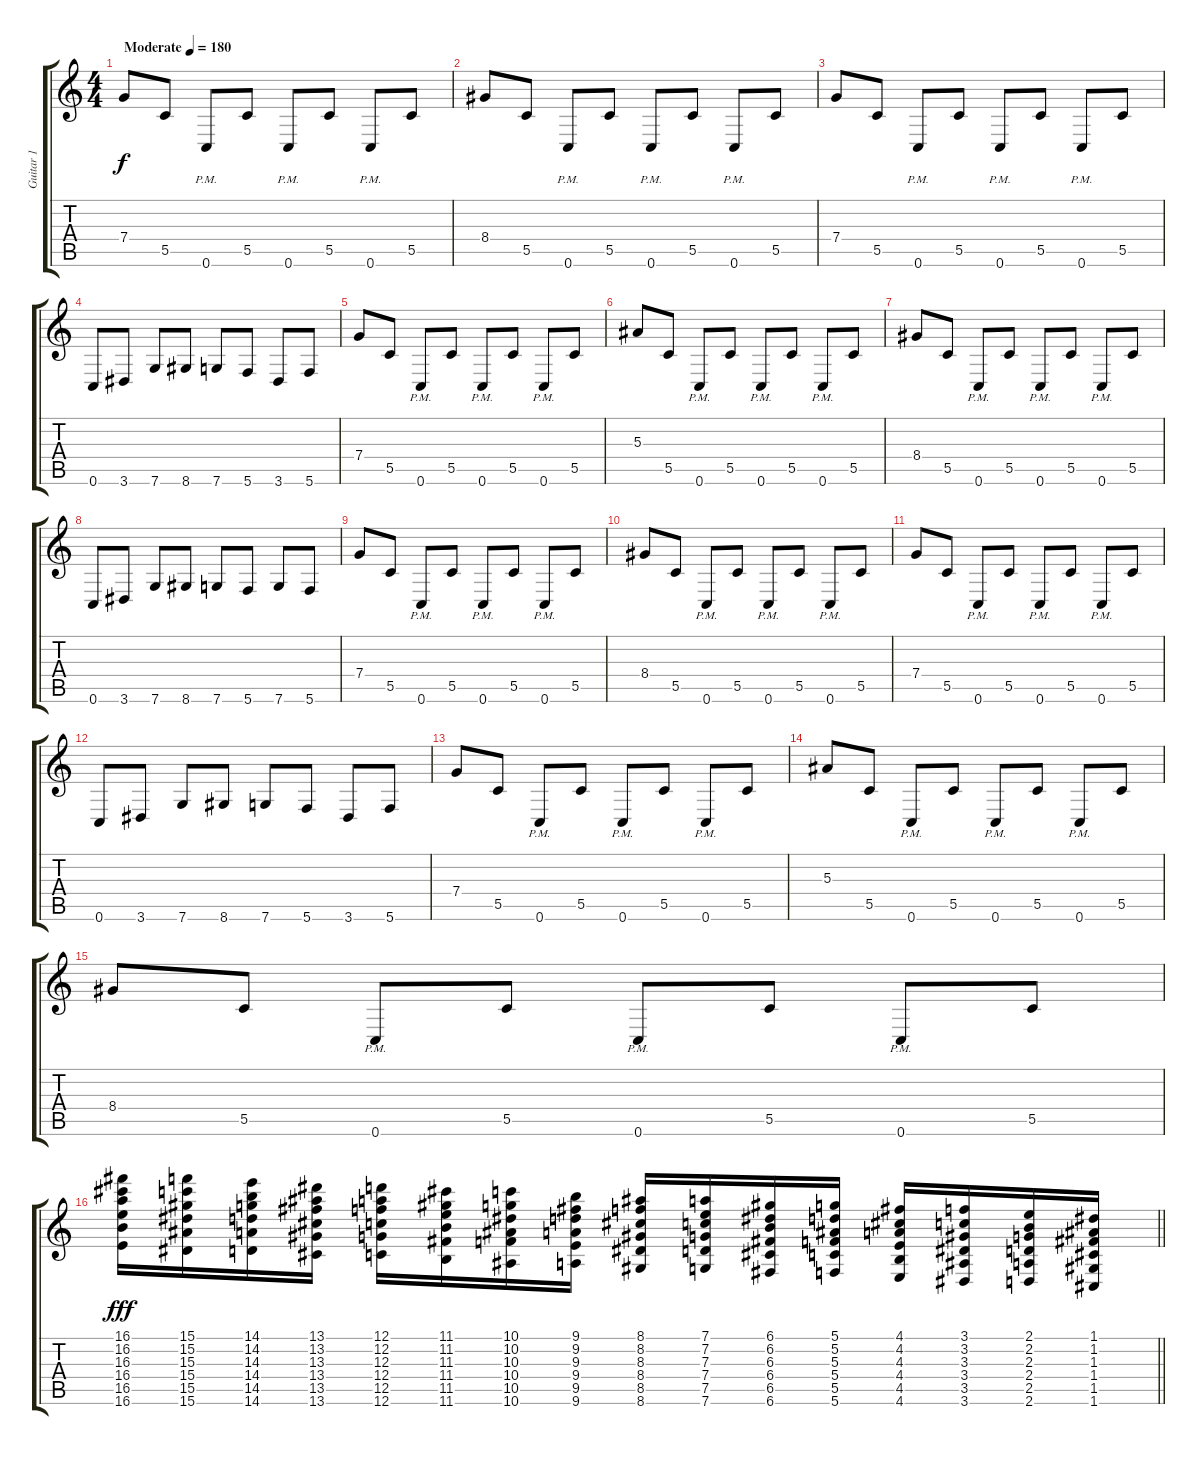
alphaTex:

\track ("Guitar 1" "Guitar 1") {instrument distortionguitar}
\staff {score tabs}
\tuning (D4 A3 F3 C3 G2 C2) {hide}
\ts (4 4)
\tempo (180 "Moderate")
\clef g2
\ks c
7.4.8{dy f instrument distortionguitar} 5.5.8 0.6{pm}.8 5.5.8 0.6{pm}.8 5.5.8 0.6{pm}.8 5.5.8 |
8.4.8 5.5.8 0.6{pm}.8 5.5.8 0.6{pm}.8 5.5.8 0.6{pm}.8 5.5.8 |
7.4.8 5.5.8 0.6{pm}.8 5.5.8 0.6{pm}.8 5.5.8 0.6{pm}.8 5.5.8 |
0.6.8 3.6.8 7.6.8 8.6.8 7.6.8 5.6.8 3.6.8 5.6.8 |
7.4.8 5.5.8 0.6{pm}.8 5.5.8 0.6{pm}.8 5.5.8 0.6{pm}.8 5.5.8 |
5.3.8 5.5.8 0.6{pm}.8 5.5.8 0.6{pm}.8 5.5.8 0.6{pm}.8 5.5.8 |
8.4.8 5.5.8 0.6{pm}.8 5.5.8 0.6{pm}.8 5.5.8 0.6{pm}.8 5.5.8 |
0.6.8 3.6.8 7.6.8 8.6.8 7.6.8 5.6.8 7.6.8 5.6.8 |
7.4.8 5.5.8 0.6{pm}.8 5.5.8 0.6{pm}.8 5.5.8 0.6{pm}.8 5.5.8 |
8.4.8 5.5.8 0.6{pm}.8 5.5.8 0.6{pm}.8 5.5.8 0.6{pm}.8 5.5.8 |
7.4.8 5.5.8 0.6{pm}.8 5.5.8 0.6{pm}.8 5.5.8 0.6{pm}.8 5.5.8 |
0.6.8 3.6.8 7.6.8 8.6.8 7.6.8 5.6.8 3.6.8 5.6.8 |
7.4.8 5.5.8 0.6{pm}.8 5.5.8 0.6{pm}.8 5.5.8 0.6{pm}.8 5.5.8 |
5.3.8 5.5.8 0.6{pm}.8 5.5.8 0.6{pm}.8 5.5.8 0.6{pm}.8 5.5.8 |
8.4.8 5.5.8 0.6{pm}.8 5.5.8 0.6{pm}.8 5.5.8 0.6{pm}.8 5.5.8 |
\barLineRight lightlight
(16.1 16.2 16.3 16.4 16.5 16.6).16{dy fff instrument guitarfretnoise} (15.1 15.2 15.3 15.4 15.5 15.6).16 (14.1 14.2 14.3 14.4 14.5 14.6).16 (13.1 13.2 13.3 13.4 13.5 13.6).16 (12.1 12.2 12.3 12.4 12.5 12.6).16 (11.1 11.2 11.3 11.4 11.5 11.6).16 (10.1 10.2 10.3 10.4 10.5 10.6).16 (9.1 9.2 9.3 9.4 9.5 9.6).16 (8.1 8.2 8.3 8.4 8.5 8.6).16 (7.1 7.2 7.3 7.4 7.5 7.6).16 (6.1 6.2 6.3 6.4 6.5 6.6).16 (5.1 5.2 5.3 5.4 5.5 5.6).16 (4.1 4.2 4.3 4.4 4.5 4.6).16 (3.1 3.2 3.3 3.4 3.5 3.6).16 (2.1 2.2 2.3 2.4 2.5 2.6).16 (1.1 1.2 1.3 1.4 1.5 1.6).16
